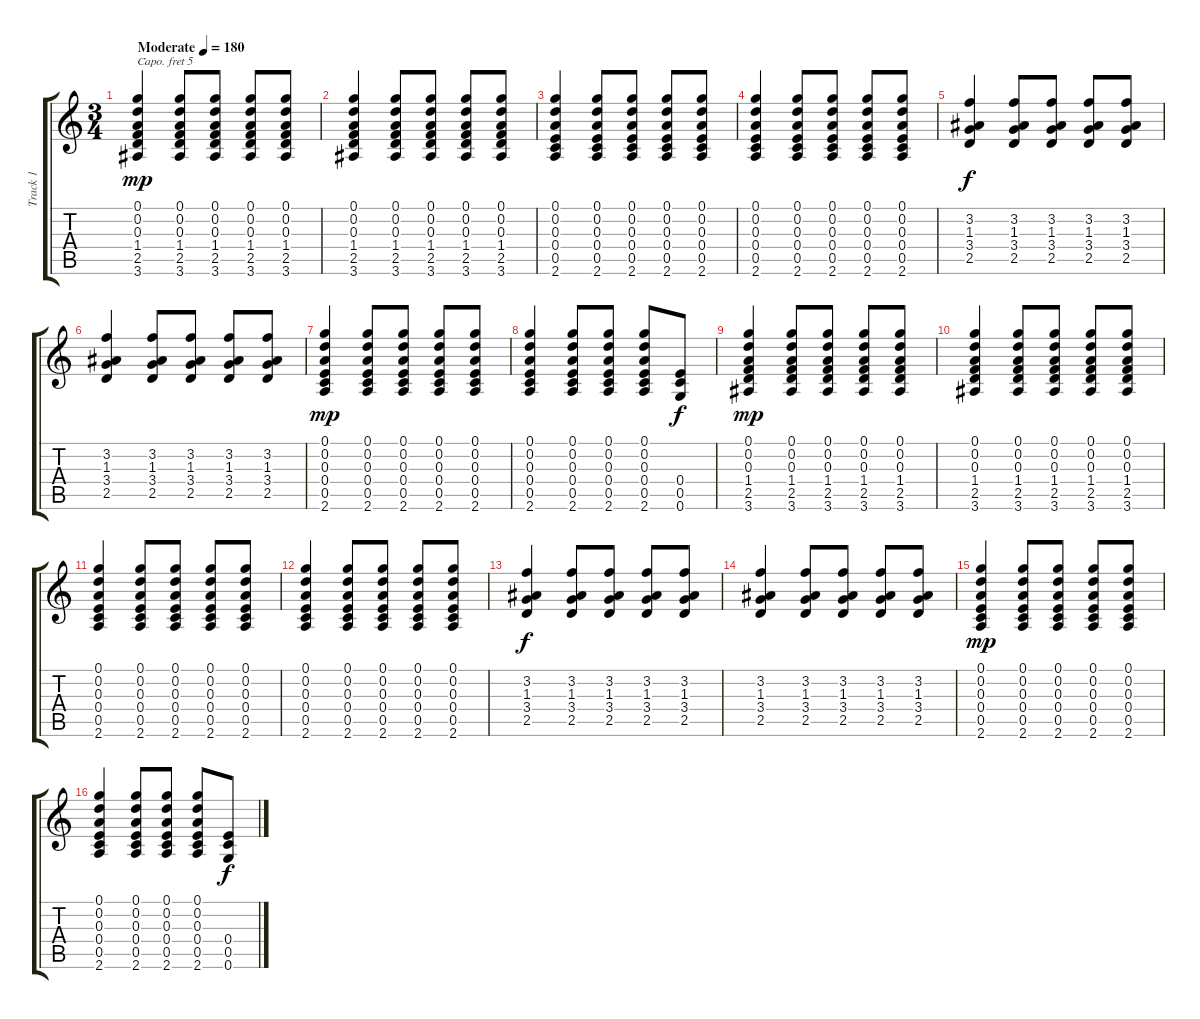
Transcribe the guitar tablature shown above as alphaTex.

\track ("Track 1" "Track 1") {instrument acousticguitarsteel}
\staff {score tabs}
\capo 5
\tuning (D4 A3 E3 B2 G2 D2) {hide}
\ts (3 4)
\tempo (180 "Moderate")
\clef g2
\ks c
(0.1 0.2 0.3 1.4 2.5 3.6).4{dy mp instrument acousticguitarsteel} (0.1 0.2 0.3 1.4 2.5 3.6).8 (0.1 0.2 0.3 1.4 2.5 3.6).8 (0.1 0.2 0.3 1.4 2.5 3.6).8 (0.1 0.2 0.3 1.4 2.5 3.6).8 |
(0.1 0.2 0.3 1.4 2.5 3.6).4 (0.1 0.2 0.3 1.4 2.5 3.6).8 (0.1 0.2 0.3 1.4 2.5 3.6).8 (0.1 0.2 0.3 1.4 2.5 3.6).8 (0.1 0.2 0.3 1.4 2.5 3.6).8 |
(0.1 0.2 0.3 0.4 0.5 2.6).4 (0.1 0.2 0.3 0.4 0.5 2.6).8 (0.1 0.2 0.3 0.4 0.5 2.6).8 (0.1 0.2 0.3 0.4 0.5 2.6).8 (0.1 0.2 0.3 0.4 0.5 2.6).8 |
(0.1 0.2 0.3 0.4 0.5 2.6).4 (0.1 0.2 0.3 0.4 0.5 2.6).8 (0.1 0.2 0.3 0.4 0.5 2.6).8 (0.1 0.2 0.3 0.4 0.5 2.6).8 (0.1 0.2 0.3 0.4 0.5 2.6).8 |
(3.2 1.3 3.4 2.5).4{dy f} (3.2 1.3 3.4 2.5).8 (3.2 1.3 3.4 2.5).8 (3.2 1.3 3.4 2.5).8 (3.2 1.3 3.4 2.5).8 |
(3.2 1.3 3.4 2.5).4 (3.2 1.3 3.4 2.5).8 (3.2 1.3 3.4 2.5).8 (3.2 1.3 3.4 2.5).8 (3.2 1.3 3.4 2.5).8 |
(0.1 0.2 0.3 0.4 0.5 2.6).4{dy mp} (0.1 0.2 0.3 0.4 0.5 2.6).8 (0.1 0.2 0.3 0.4 0.5 2.6).8 (0.1 0.2 0.3 0.4 0.5 2.6).8 (0.1 0.2 0.3 0.4 0.5 2.6).8 |
(0.1 0.2 0.3 0.4 0.5 2.6).4 (0.1 0.2 0.3 0.4 0.5 2.6).8 (0.1 0.2 0.3 0.4 0.5 2.6).8 (0.1 0.2 0.3 0.4 0.5 2.6).8 (0.4 0.5 0.6).8{dy f} |
(0.1 0.2 0.3 1.4 2.5 3.6).4{dy mp} (0.1 0.2 0.3 1.4 2.5 3.6).8 (0.1 0.2 0.3 1.4 2.5 3.6).8 (0.1 0.2 0.3 1.4 2.5 3.6).8 (0.1 0.2 0.3 1.4 2.5 3.6).8 |
(0.1 0.2 0.3 1.4 2.5 3.6).4 (0.1 0.2 0.3 1.4 2.5 3.6).8 (0.1 0.2 0.3 1.4 2.5 3.6).8 (0.1 0.2 0.3 1.4 2.5 3.6).8 (0.1 0.2 0.3 1.4 2.5 3.6).8 |
(0.1 0.2 0.3 0.4 0.5 2.6).4 (0.1 0.2 0.3 0.4 0.5 2.6).8 (0.1 0.2 0.3 0.4 0.5 2.6).8 (0.1 0.2 0.3 0.4 0.5 2.6).8 (0.1 0.2 0.3 0.4 0.5 2.6).8 |
(0.1 0.2 0.3 0.4 0.5 2.6).4 (0.1 0.2 0.3 0.4 0.5 2.6).8 (0.1 0.2 0.3 0.4 0.5 2.6).8 (0.1 0.2 0.3 0.4 0.5 2.6).8 (0.1 0.2 0.3 0.4 0.5 2.6).8 |
(3.2 1.3 3.4 2.5).4{dy f} (3.2 1.3 3.4 2.5).8 (3.2 1.3 3.4 2.5).8 (3.2 1.3 3.4 2.5).8 (3.2 1.3 3.4 2.5).8 |
(3.2 1.3 3.4 2.5).4 (3.2 1.3 3.4 2.5).8 (3.2 1.3 3.4 2.5).8 (3.2 1.3 3.4 2.5).8 (3.2 1.3 3.4 2.5).8 |
(0.1 0.2 0.3 0.4 0.5 2.6).4{dy mp} (0.1 0.2 0.3 0.4 0.5 2.6).8 (0.1 0.2 0.3 0.4 0.5 2.6).8 (0.1 0.2 0.3 0.4 0.5 2.6).8 (0.1 0.2 0.3 0.4 0.5 2.6).8 |
(0.1 0.2 0.3 0.4 0.5 2.6).4 (0.1 0.2 0.3 0.4 0.5 2.6).8 (0.1 0.2 0.3 0.4 0.5 2.6).8 (0.1 0.2 0.3 0.4 0.5 2.6).8 (0.4 0.5 0.6).8{dy f}
